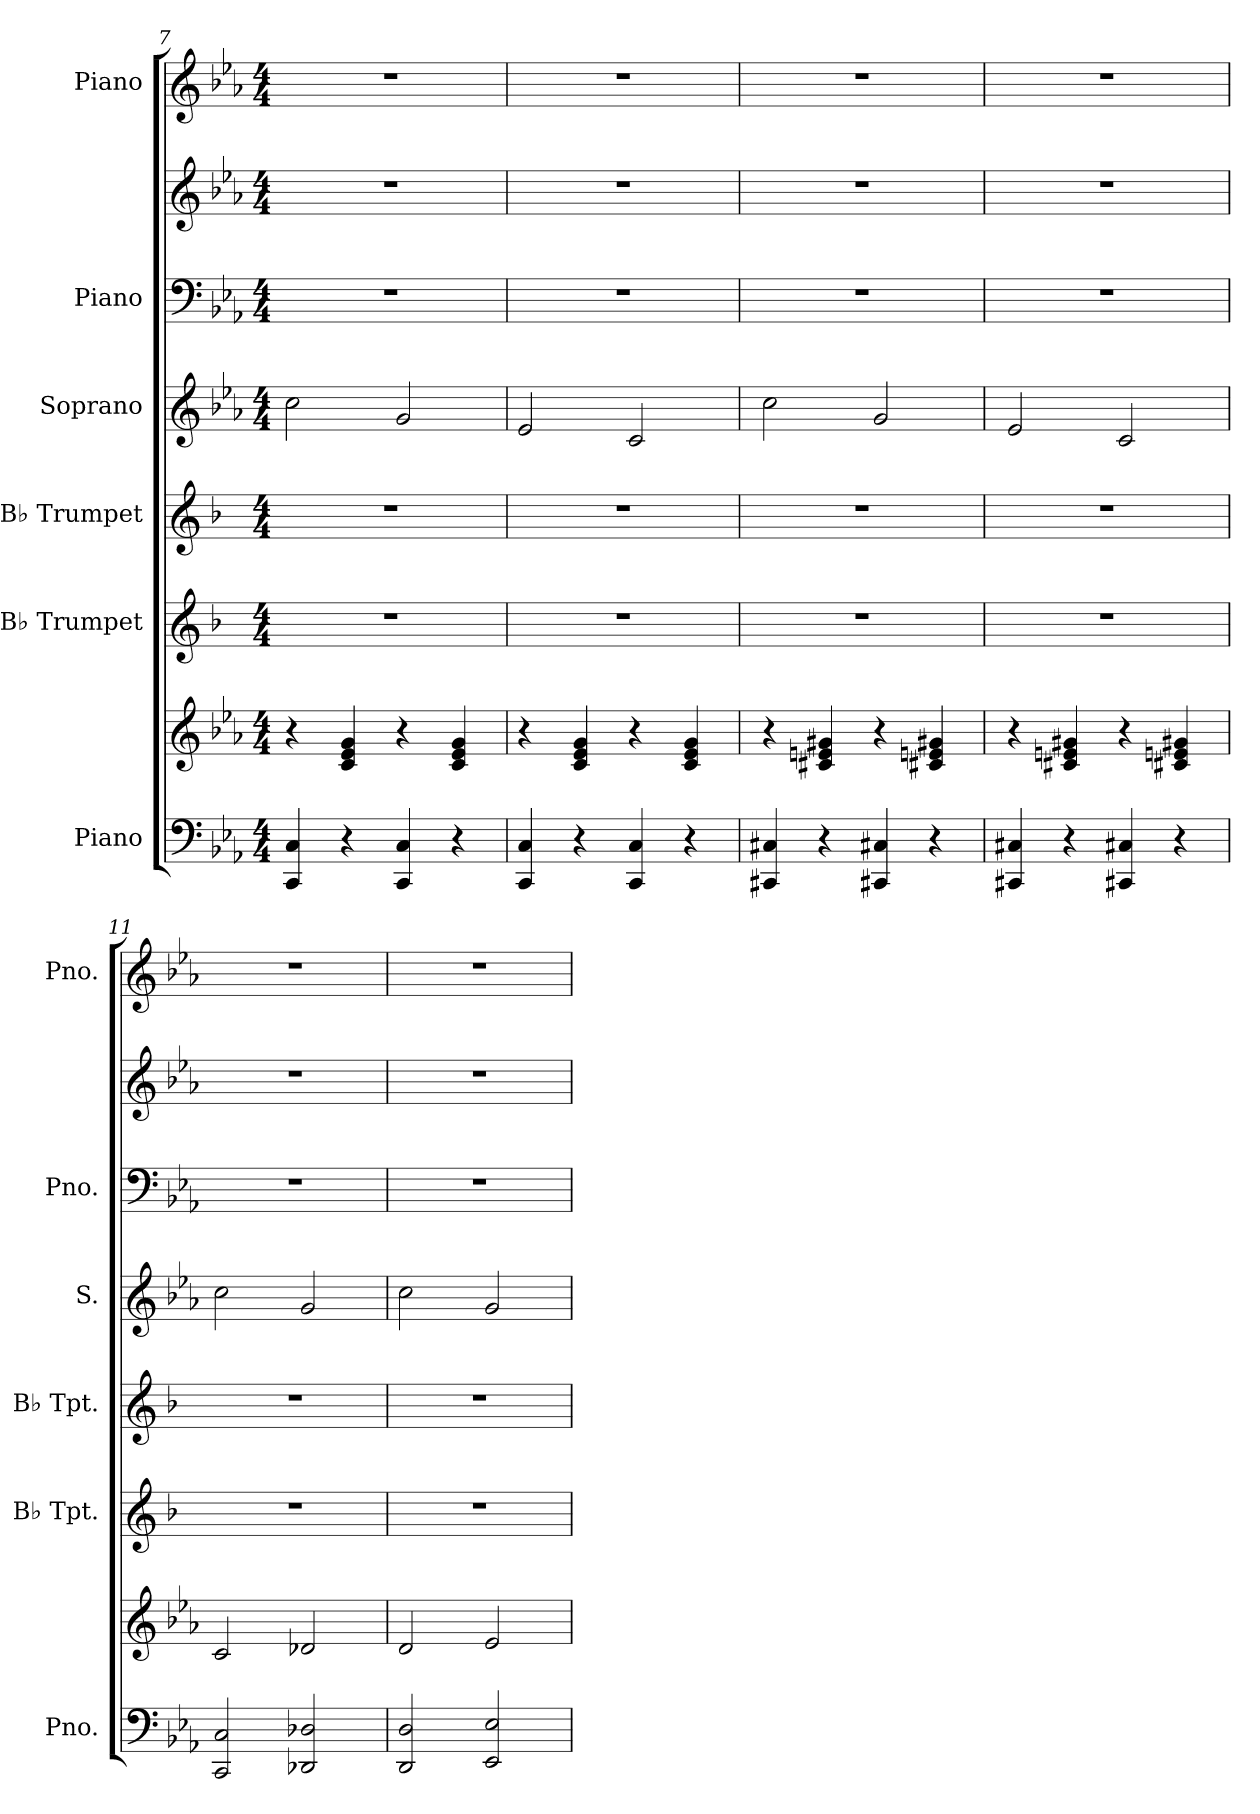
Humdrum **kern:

**kern	**kern	**kern	**kern	**kern	**kern	**kern	**kern
*part6	*part6	*part5	*part4	*part3	*part2	*part2	*part1
*staff8	*staff7	*staff6	*staff5	*staff4	*staff3	*staff2	*staff1
*I"Piano	*	*I"B♭ Trumpet	*I"B♭ Trumpet	*I"Soprano	*I"Piano	*	*I"Piano
*I'Pno.	*	*I'B♭ Tpt.	*I'B♭ Tpt.	*I'S.	*I'Pno.	*	*I'Pno.
!!LO:LB:g=z
*clefF4	*clefG2	*clefG2	*clefG2	*clefG2	*clefF4	*clefG2	*clefG2
*	*	*ITrd1c2	*ITrd1c2	*	*	*	*
*k[b-e-a-]	*k[b-e-a-]	*k[b-e-a-]	*k[b-e-a-]	*k[b-e-a-]	*k[b-e-a-]	*k[b-e-a-]	*k[b-e-a-]
*M4/4	*M4/4	*M4/4	*M4/4	*M4/4	*M4/4	*M4/4	*M4/4
=7	=7	=7	=7	=7	=7	=7	=7
4CC/ 4C/	4r	1r	1r	2cc\	1r	1r	1r
4r	4c/ 4e-/ 4g/	.	.	.	.	.	.
4CC/ 4C/	4r	.	.	2g/	.	.	.
4r	4c/ 4e-/ 4g/	.	.	.	.	.	.
=8	=8	=8	=8	=8	=8	=8	=8
4CC/ 4C/	4r	1r	1r	2e-/	1r	1r	1r
4r	4c/ 4e-/ 4g/	.	.	.	.	.	.
4CC/ 4C/	4r	.	.	2c/	.	.	.
4r	4c/ 4e-/ 4g/	.	.	.	.	.	.
=9	=9	=9	=9	=9	=9	=9	=9
4CC#X/ 4C#X/	4r	1r	1r	2cc\	1r	1r	1r
4r	4c#X/ 4en/ 4g#X/	.	.	.	.	.	.
4CC#X/ 4C#X/	4r	.	.	2g/	.	.	.
4r	4c#X/ 4en/ 4g#X/	.	.	.	.	.	.
=10	=10	=10	=10	=10	=10	=10	=10
4CC#X/ 4C#X/	4r	1r	1r	2e-/	1r	1r	1r
4r	4c#X/ 4en/ 4g#X/	.	.	.	.	.	.
4CC#X/ 4C#X/	4r	.	.	2c/	.	.	.
4r	4c#X/ 4en/ 4g#X/	.	.	.	.	.	.
=11	=11	=11	=11	=11	=11	=11	=11
2CC/ 2C/	2c/	1r	1r	2cc\	1r	1r	1r
2DD-X/ 2D-X/	2d-X/	.	.	2g/	.	.	.
=12	=12	=12	=12	=12	=12	=12	=12
2DD/ 2D/	2d/	1r	1r	2cc\	1r	1r	1r
2EE-/ 2E-/	2e-/	.	.	2g/	.	.	.
=	=	=	=	=	=	=	=
*-	*-	*-	*-	*-	*-	*-	*-
